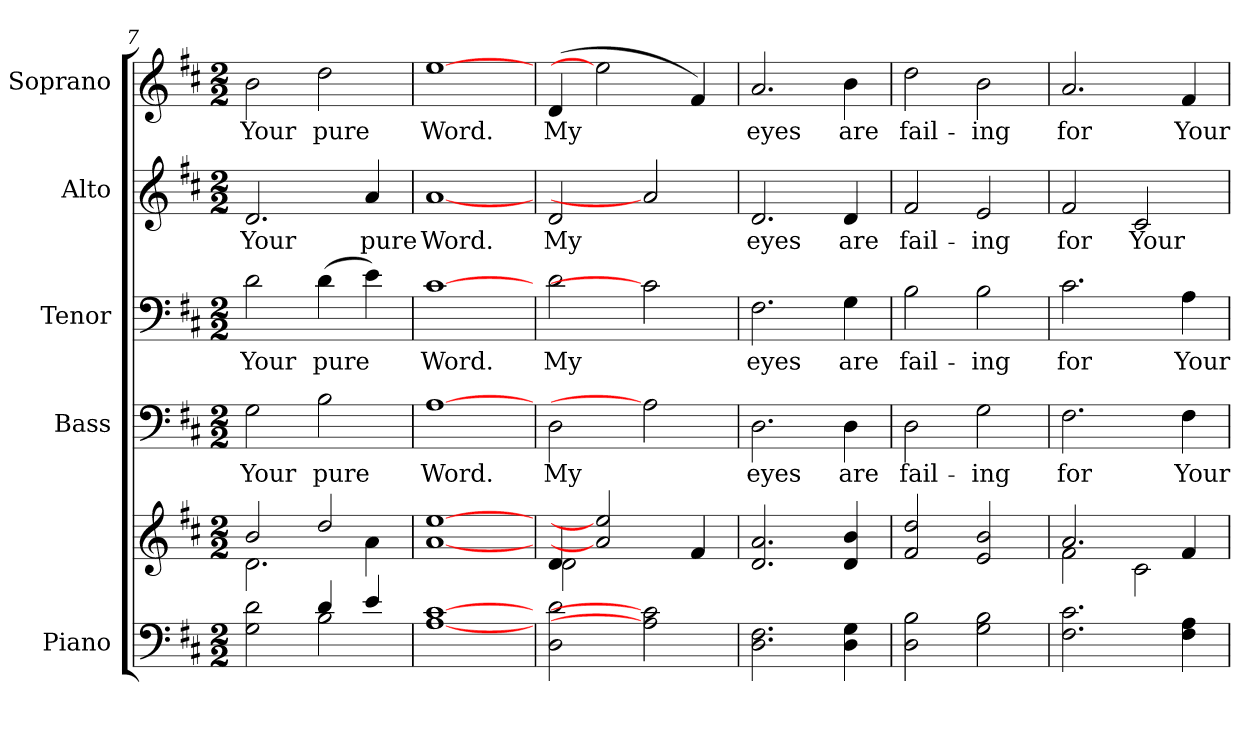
**kern	**kern	**kern	**text	**kern	**text	**kern	**text	**kern	**text
*part5	*part5	*part4	*part4	*part3	*part3	*part2	*part2	*part1	*part1
*staff6	*staff5	*staff4	*staff4	*staff3	*staff3	*staff2	*staff2	*staff1	*staff1
*I"Piano	*	*I"Bass	*	*I"Tenor	*	*I"Alto	*	*I"Soprano	*
*I'Pno.	*	*I'B.	*	*I'T.	*	*I'A.	*	*I'S.	*
!!LO:PB:g=z
*clefF4	*clefG2	*clefF4	*	*clefF4	*	*clefG2	*	*clefG2	*
*k[f#c#]	*k[f#c#]	*k[f#c#]	*	*k[f#c#]	*	*k[f#c#]	*	*k[f#c#]	*
*D:	*D:	*D:	*	*D:	*	*D:	*	*D:	*
*M2/2	*M2/2	*M2/2	*	*M2/2	*	*M2/2	*	*M2/2	*
=7	=7	=7	=7	=7	=7	=7	=7	=7	=7
*^	*^	*	*	*	*	*	*	*	*
!	!	!	!	!	!LO:LY:b:color=#000000	!	!	!	!	!	!
!	!	!	!	!	!	!	!LO:LY:b:color=#000000	!	!	!	!
!	!	!	!	!	!	!	!	!	!LO:LY:b:color=#000000	!	!
!	!	!	!	!	!	!	!	!	!	!	!LO:LY:b:color=#000000
2Gi\ 2di	2ryy	2bi/	2.di\	2Gi\	Your	2di\	Your	2.di/	Your	2bi\	Your
!	!	!	!	!	!LO:LY:b:color=#000000	!	!	!	!	!	!
!	!	!	!	!	!	!	!LO:LY:b:color=#000000	!	!	!	!
!	!	!	!	!	!	!	!	!	!	!	!LO:LY:b:color=#000000
4di/	2Bi\	2ddi/	.	2Bi\	pure	(4di\	pure	.	.	2ddi\	pure
!	!	!	!	!	!	!	!	!	!LO:LY:b:color=#000000	!	!
4ei/	.	.	4ai\	.	.	4ei\)	.	4ai/	pure	.	.
*v	*v	*	*	*	*	*	*	*	*	*	*
*	*v	*v	*	*	*	*	*	*	*	*
=8	=8	=8	=8	=8	=8	=8	=8	=8	=8
*	*^	*	*	*	*	*	*	*	*
!	!	!	!	!LO:LY:b:color=#000000	!	!	!	!	!	!
*	*v	*v	*	*	*	*	*	*	*	*
*	*^	*	*	*	*	*	*	*	*
!	!	!	!	!	!	!LO:LY:b:color=#000000	!	!	!	!
*	*v	*v	*	*	*	*	*	*	*	*
*	*^	*	*	*	*	*	*	*	*
!	!	!	!	!	!	!	!	!LO:LY:b:color=#000000	!	!
*	*v	*v	*	*	*	*	*	*	*	*
*	*^	*	*	*	*	*	*	*	*
!	!	!	!	!	!	!	!	!	!	!LO:LY:b:color=#000000
*	*v	*v	*	*	*	*	*	*	*	*
[1Ai [1c#i	[1ai [1eei	[1Ai	Word.	[1c#i	Word.	[1ai	Word.	[1eei	Word.
=9	=9	=9	=9	=9	=9	=9	=9	=9	=9
*	*^	*	*	*	*	*	*	*	*
!	!	!	!	!LO:LY:b:color=#000000	!	!	!	!	!	!
!	!	!	!	!	!	!LO:LY:b:color=#000000	!	!	!	!
!	!	!	!	!	!	!	!	!LO:LY:b:color=#000000	!	!
!	!	!	!	!	!	!	!	!	!	!LO:LY:b:color=#000000
2Di\ 2di	4di/	2di\	2Di\	My	2di\	My	2di/	My	(4di/	My
.	2ai] 2eei]	.	.	.	.	.	.	.	2eei]	.
2Ai] 2c#i]	.	2ryy	2Ai]	.	2c#i]	.	2ai]	.	.	.
.	4f#i/	.	.	.	.	.	.	.	4f#i/)	.
*	*v	*v	*	*	*	*	*	*	*	*
=10	=10	=10	=10	=10	=10	=10	=10	=10	=10
!	!	!	!LO:LY:b:color=#000000	!	!	!	!	!	!
!	!	!	!	!	!LO:LY:b:color=#000000	!	!	!	!
!	!	!	!	!	!	!	!LO:LY:b:color=#000000	!	!
!	!	!	!	!	!	!	!	!	!LO:LY:b:color=#000000
2.Di\ 2.F#i	2.di/ 2.ai	2.Di\	eyes	2.F#i\	eyes	2.di/	eyes	2.ai/	eyes
!	!	!	!LO:LY:b:color=#000000	!	!	!	!	!	!
!	!	!	!	!	!LO:LY:b:color=#000000	!	!	!	!
!	!	!	!	!	!	!	!LO:LY:b:color=#000000	!	!
!	!	!	!	!	!	!	!	!	!LO:LY:b:color=#000000
4Di\ 4Gi	4di/ 4bi	4Di\	are	4Gi\	are	4di/	are	4bi\	are
=11	=11	=11	=11	=11	=11	=11	=11	=11	=11
!	!	!	!LO:LY:b:color=#000000	!	!	!	!	!	!
!	!	!	!	!	!LO:LY:b:color=#000000	!	!	!	!
!	!	!	!	!	!	!	!LO:LY:b:color=#000000	!	!
!	!	!	!	!	!	!	!	!	!LO:LY:b:color=#000000
2Di\ 2Bi	2f#i/ 2ddi	2Di\	fail-	2Bi\	fail-	2f#i/	fail-	2ddi\	fail-
!	!	!	!LO:LY:b:color=#000000	!	!	!	!	!	!
!	!	!	!	!	!LO:LY:b:color=#000000	!	!	!	!
!	!	!	!	!	!	!	!LO:LY:b:color=#000000	!	!
!	!	!	!	!	!	!	!	!	!LO:LY:b:color=#000000
2Gi\ 2Bi	2ei/ 2bi	2Gi\	-ing	2Bi\	-ing	2ei/	-ing	2bi\	-ing
=12	=12	=12	=12	=12	=12	=12	=12	=12	=12
*	*^	*	*	*	*	*	*	*	*
!	!	!	!	!LO:LY:b:color=#000000	!	!	!	!	!	!
!	!	!	!	!	!	!LO:LY:b:color=#000000	!	!	!	!
!	!	!	!	!	!	!	!	!LO:LY:b:color=#000000	!	!
!	!	!	!	!	!	!	!	!	!	!LO:LY:b:color=#000000
2.F#i\ 2.c#i	2.ai/	2f#i\	2.F#i\	for	2.c#i\	for	2f#i/	for	2.ai/	for
!	!	!	!	!	!	!	!	!LO:LY:b:color=#000000	!	!
.	.	2c#i\	.	.	.	.	2c#i/	Your	.	.
!	!	!	!	!LO:LY:b:color=#000000	!	!	!	!	!	!
!	!	!	!	!	!	!LO:LY:b:color=#000000	!	!	!	!
!	!	!	!	!	!	!	!	!	!	!LO:LY:b:color=#000000
4F#i\ 4Ai	4f#i/	.	4F#i\	Your	4Ai\	Your	.	.	4f#i/	Your
*	*v	*v	*	*	*	*	*	*	*	*
=	=	=	=	=	=	=	=	=	=
*-	*-	*-	*-	*-	*-	*-	*-	*-	*-
